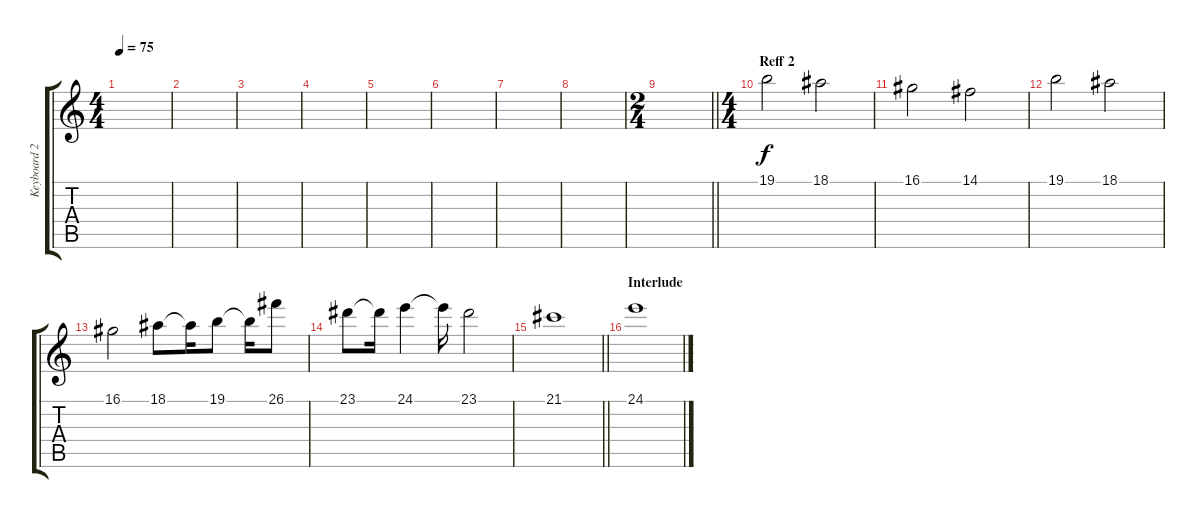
\track ("Keyboard 2 - David" "Keyboard 2") {instrument synthvoice}
\staff {score tabs}
\tuning (E4 B3 G3 D3 A2 E2) {hide}
\ts (4 4)
\tempo 75
\clef g2
\ks c
|
|
|
|
|
|
|
|
\ts (2 4)
\barLineRight lightlight
|
\ts (4 4)
\section ("" "Reff 2")
19.1.2 18.1.2 |
16.1.2 14.1.2 |
19.1.2 18.1.2 |
16.1.2 18.1.8 18.1{t}.16 19.1.8 19.1{t}.16 26.1.8 |
23.1.8 23.1{t}.16 24.1.4 24.1{t}.16 23.1.2 |
\barLineRight lightlight
21.1.1 |
\section ("" "Interlude")
24.1.1
